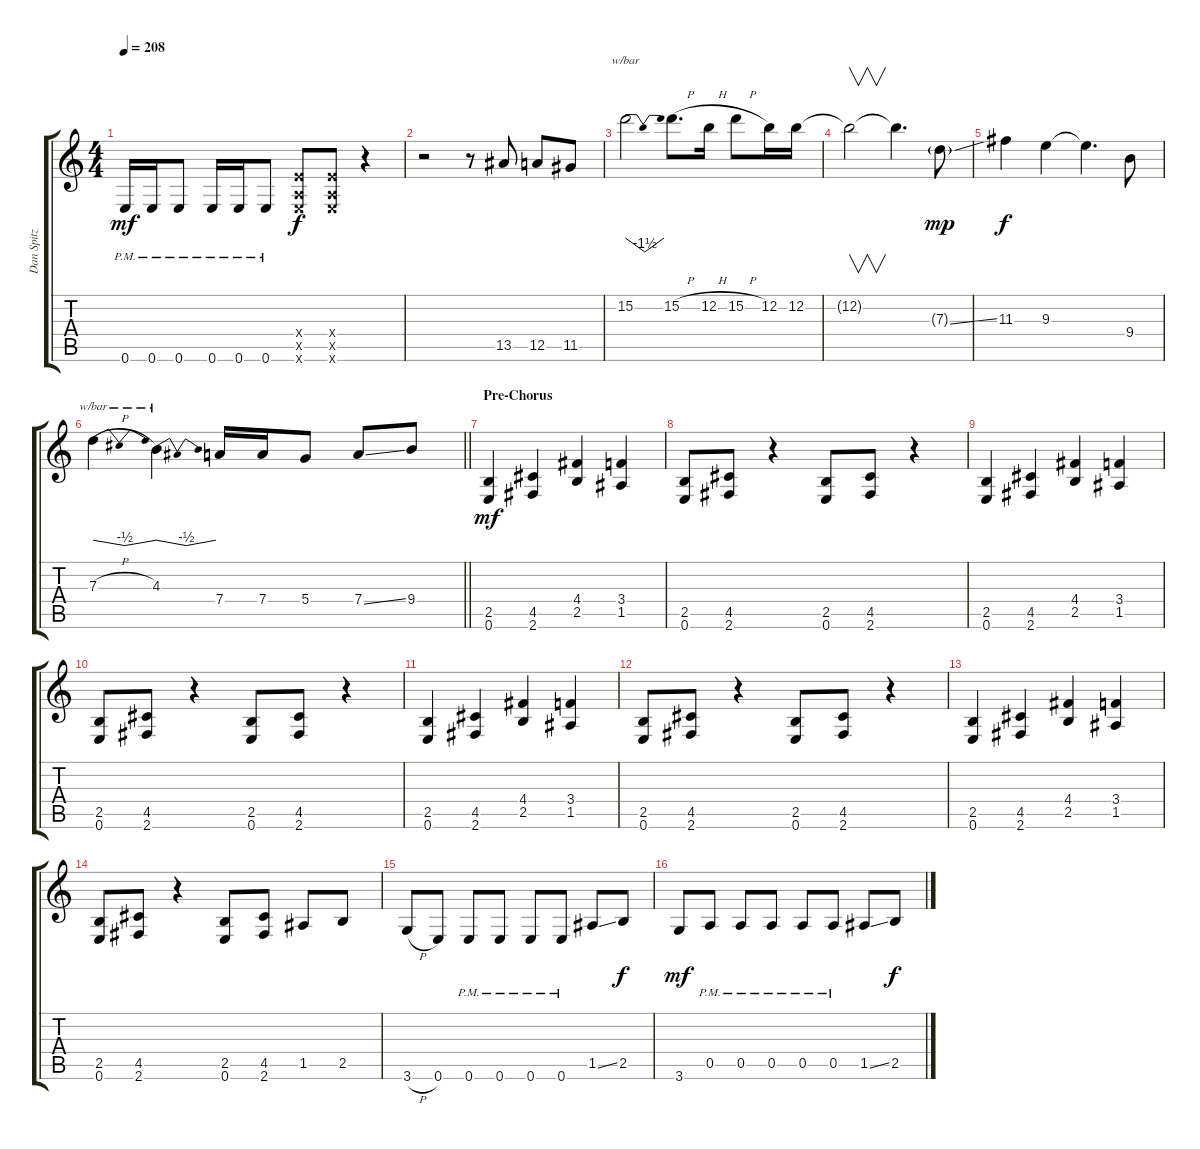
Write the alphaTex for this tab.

\track ("Dan Spitz" "Dan Spitz") {instrument overdrivenguitar}
\staff {score tabs}
\tuning (E4 B3 G3 D3 A2 E2) {hide}
\ts (4 4)
\tempo 208
\clef g2
\ks c
0.6{pm}.16{dy mf} 0.6{pm}.16 0.6{pm}.8 0.6{pm}.16 0.6{pm}.16 0.6{pm}.8 (2.4{x} 0.5{x} 0.6{x}).8{dy f} (2.4{x} 0.5{x} 0.6{x}).8 r.4 |
r.2 r.8 13.5.8 12.5.8 11.5.8 |
15.2.2{tbe (dip default 0 0 30 -6 60 0)} 15.2{h}.8{d} 12.2{h}.16 15.2{h}.8 12.2.16 12.2.16 |
12.2{t}.2{v} 12.2{t}.4{d} 7.3{ss g}.8{dy mp} |
11.3.4{dy f} 9.3.4 9.3{t}.4{d} 9.4.8 |
\barLineRight lightlight
7.3{h}.4{tbe (dip default 0 0 30 -2 60 0)} 4.3.4{tbe (dip default 0 0 30 -2 60 0)} 7.4.16 7.4.16 5.4.8 7.4{ss}.8 9.4.8 |
\section ("" "Pre-Chorus")
(2.5 0.6).4{dy mf} (4.5 2.6).4 (4.4 2.5).4 (3.4 1.5).4 |
(2.5 0.6).8 (4.5 2.6).8 r.4 (2.5 0.6).8 (4.5 2.6).8 r.4 |
(2.5 0.6).4 (4.5 2.6).4 (4.4 2.5).4 (3.4 1.5).4 |
(2.5 0.6).8 (4.5 2.6).8 r.4 (2.5 0.6).8 (4.5 2.6).8 r.4 |
(2.5 0.6).4 (4.5 2.6).4 (4.4 2.5).4 (3.4 1.5).4 |
(2.5 0.6).8 (4.5 2.6).8 r.4 (2.5 0.6).8 (4.5 2.6).8 r.4 |
(2.5 0.6).4 (4.5 2.6).4 (4.4 2.5).4 (3.4 1.5).4 |
(2.5 0.6).8 (4.5 2.6).8 r.4 (2.5 0.6).8 (4.5 2.6).8 1.5.8 2.5.8 |
3.6{h}.8 0.6.8 0.6{pm}.8 0.6{pm}.8 0.6{pm}.8 0.6{pm}.8 1.5{ss}.8 2.5.8{dy f} |
3.6.8{dy mf} 0.5{pm}.8 0.5{pm}.8 0.5{pm}.8 0.5{pm}.8 0.5{pm}.8 1.5{ss}.8 2.5.8{dy f}
